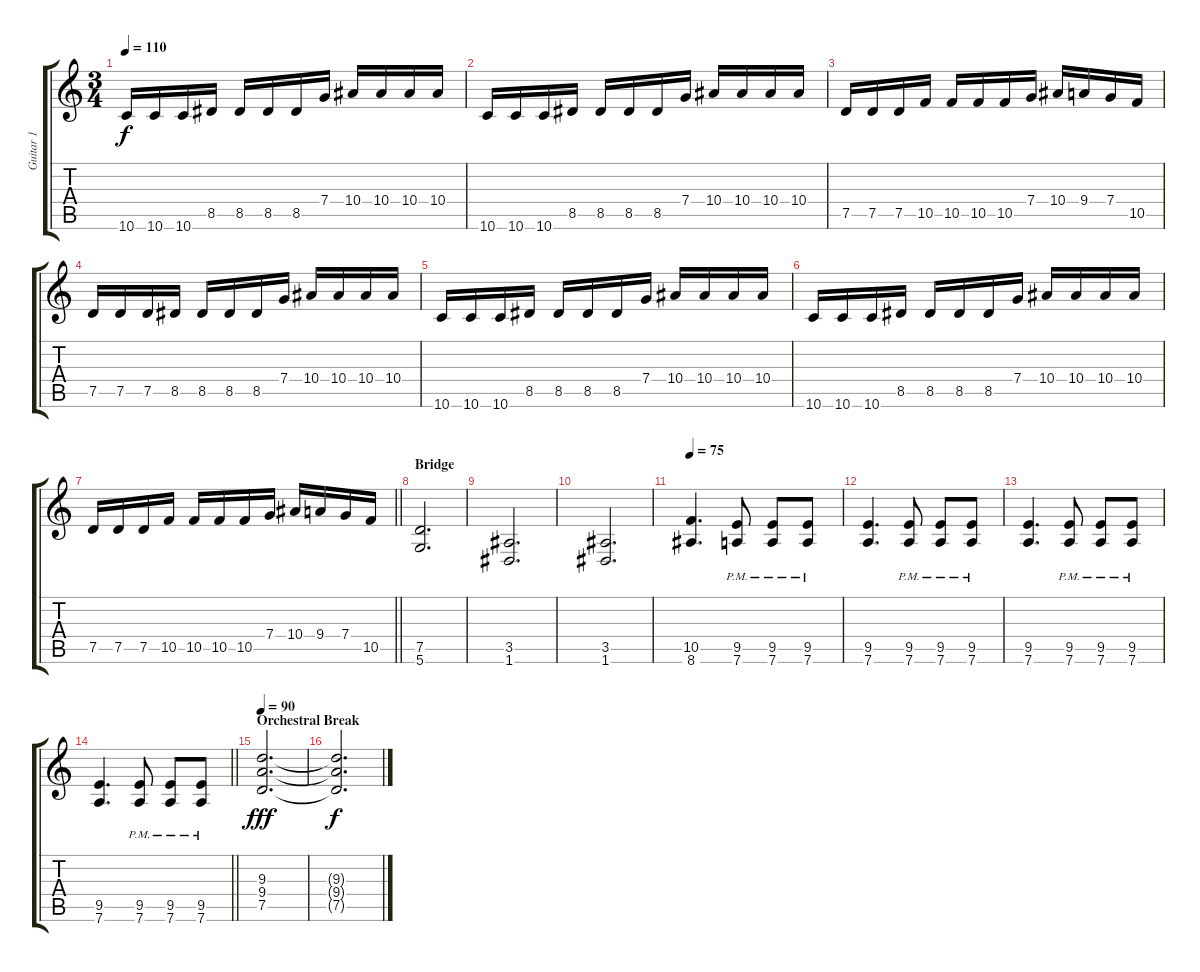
\track ("Guitar 1" "Guitar 1") {instrument distortionguitar}
\staff {score tabs}
\tuning (D4 A3 F3 C3 G2 D2) {hide}
\ts (3 4)
\tempo 110
\clef g2
\ks c
10.6.16{dy f} 10.6.16 10.6.16 8.5.16 8.5.16 8.5.16 8.5.16 7.4.16 10.4.16 10.4.16 10.4.16 10.4.16 |
10.6.16 10.6.16 10.6.16 8.5.16 8.5.16 8.5.16 8.5.16 7.4.16 10.4.16 10.4.16 10.4.16 10.4.16 |
7.5.16 7.5.16 7.5.16 10.5.16 10.5.16 10.5.16 10.5.16 7.4.16 10.4.16 9.4.16 7.4.16 10.5.16 |
7.5.16 7.5.16 7.5.16 8.5.16 8.5.16 8.5.16 8.5.16 7.4.16 10.4.16 10.4.16 10.4.16 10.4.16 |
10.6.16 10.6.16 10.6.16 8.5.16 8.5.16 8.5.16 8.5.16 7.4.16 10.4.16 10.4.16 10.4.16 10.4.16 |
10.6.16 10.6.16 10.6.16 8.5.16 8.5.16 8.5.16 8.5.16 7.4.16 10.4.16 10.4.16 10.4.16 10.4.16 |
\barLineRight lightlight
7.5.16 7.5.16 7.5.16 10.5.16 10.5.16 10.5.16 10.5.16 7.4.16 10.4.16 9.4.16 7.4.16 10.5.16 |
\section ("" "Bridge")
(7.5 5.6).2{d} |
(3.5 1.6).2{d} |
(3.5 1.6).2{d} |
\tempo 75
(10.5 8.6).4{d} (9.5{pm} 7.6{pm}).8 (9.5{pm} 7.6{pm}).8 (9.5{pm} 7.6{pm}).8 |
(9.5 7.6).4{d} (9.5{pm} 7.6{pm}).8 (9.5{pm} 7.6{pm}).8 (9.5{pm} 7.6{pm}).8 |
(9.5 7.6).4{d} (9.5{pm} 7.6{pm}).8 (9.5{pm} 7.6{pm}).8 (9.5{pm} 7.6{pm}).8 |
\barLineRight lightlight
(9.5 7.6).4{d} (9.5{pm} 7.6{pm}).8 (9.5{pm} 7.6{pm}).8 (9.5{pm} 7.6{pm}).8 |
\section ("" "Orchestral Break")
\tempo 90
(9.3 9.4 7.5).2{d dy fff volume 4} |
(9.3{t} 9.4{t} 7.5{t}).2{d dy f}
